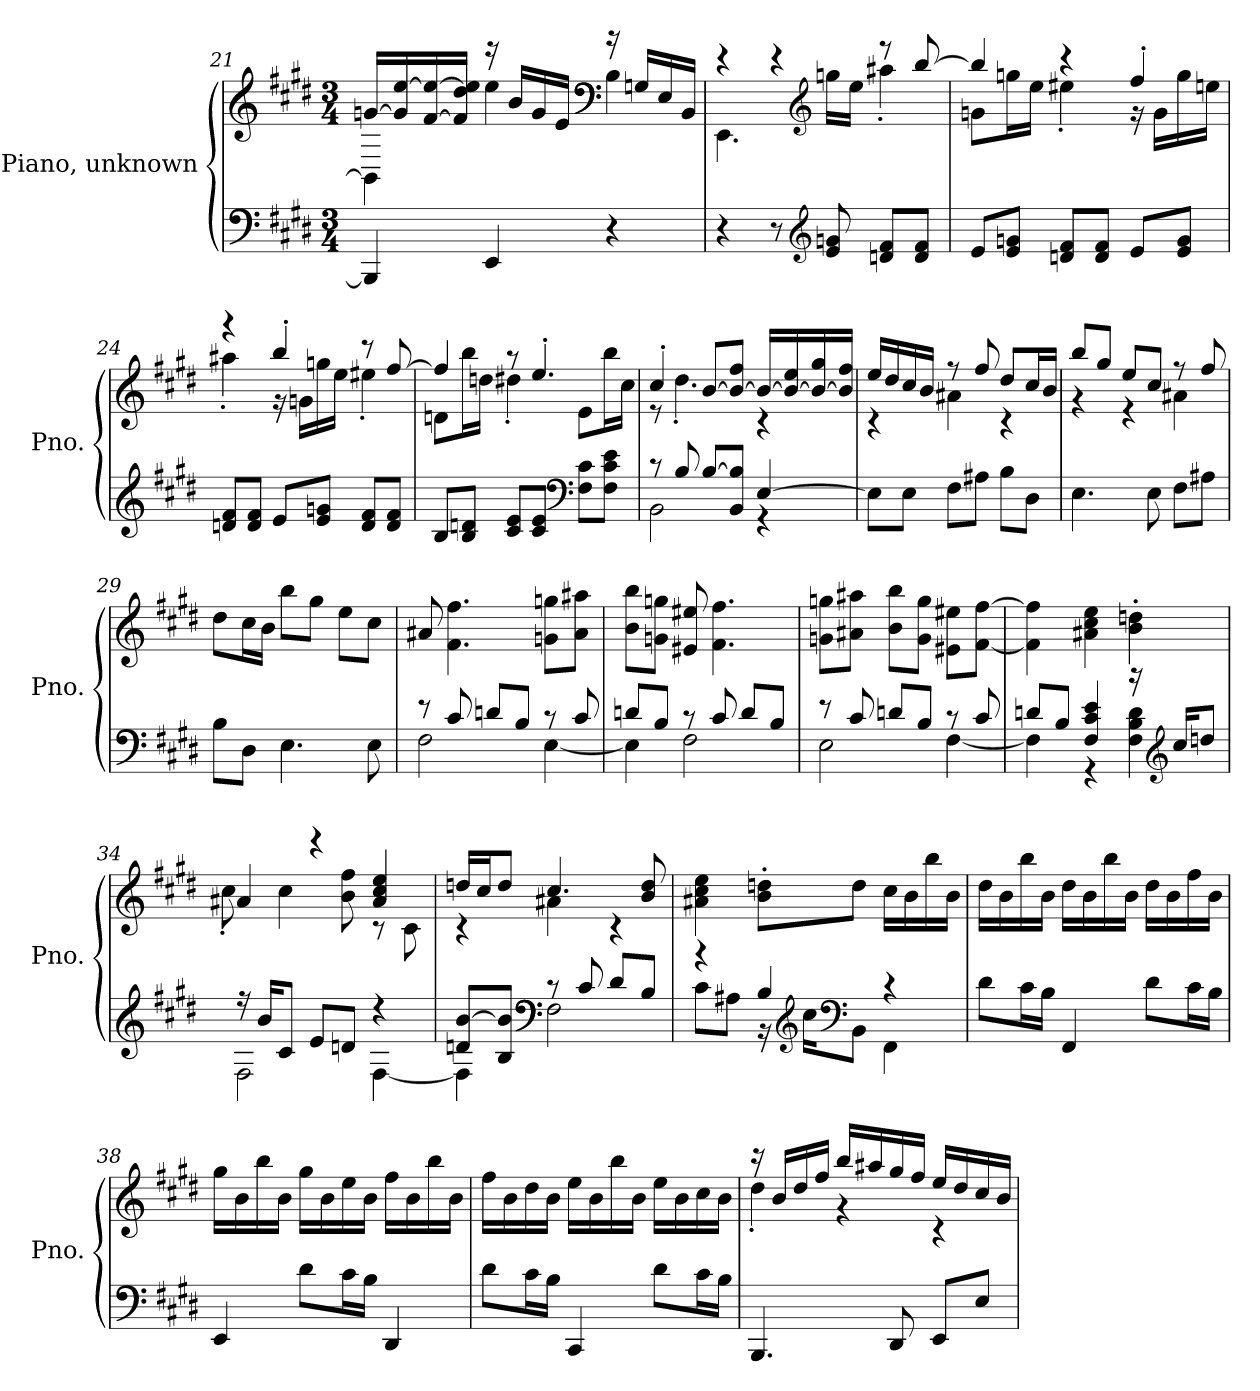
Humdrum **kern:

**kern	**kern
*part1	*part1
*staff2	*staff1
*I"Piano, unknown	*
*I'Pno.	*
*clefF4	*clefG2
*k[f#c#g#d#]	*k[f#c#g#d#]
*M3/4	*M3/4
=21	=21
*	*^
4BBB/]	[16gn/LL	4BB\]
.	16g/] [16ee/	.
.	[16f#/ 16ee/_	.
.	16f#/] 16dd#/ 16ee/]JJ	.
4EE/	16r	4ee\
.	16b/LL	.
.	16g/	.
.	16e/JJ	.
*	*clefF4	*
4r	16r	4B\
.	16Gn/LL	.
.	16E/	.
.	16BB/JJ	.
!!LO:LB:g=z	!!
=22	=22	=22
4r	4r	4.EE\
8r	4r	.
*clefG2	*clefG2	*
8e/ 8gn/	.	16ggn\LL
.	.	16ee\JJ
8dn/ 8f#/L	8r	4aa#X'\
8d/ 8f#/J	[8bb/	.
=23	=23	=23
8e/L	4bb/]	8gn\L
8e/ 8gn/J	.	16ggn\L
.	.	16ee\JJ
8dn/ 8f#/L	4r	4ee#X'\
8d/ 8f#/J	.	.
8e/L	4ff#'/	16r
.	.	16g\LL
8e/ 8g/J	.	16gg\
.	.	16een\JJ
=24	=24	=24
8dn/ 8f#/L	4r	4aa#X'\
8d/ 8f#/J	.	.
8e/L	4bb'/	16r
.	.	16gn\LL
8e/ 8gn/J	.	16ggn\
.	.	16ee\JJ
8d/ 8f#/L	8r	4ee#X'\
8d/ 8f#/J	[8ff#/	.
!!LO:LB:g=z	!!
=25	=25	=25
8B/L	4ff#/]	8dn\L
8B/ 8dn/J	.	16bb\L
.	.	16ddn\JJ
8c#/ 8e/L	8r	4dd#X'\
8c#/ 8e/J	4.ee'/	.
*clefF4	*	*
8F#\ 8c#\L	.	8e\L
8F#\ 8c#\ 8e\J	.	16bb\L
.	.	16cc#\JJ
=26	=26	=26
*^	*	*
8r	2BB\	4cc#'/	8r
8B/	.	.	4.dd#'\
[8B/L	.	[8b/L	.
8BB/ 8B/]J	.	8b/_ 8ff#/J	.
[4E/	4r	16b/LL_	4r
.	.	16b/_ 16ee/	.
.	.	16b/_ 16gg#/	.
.	.	16b/] 16ff#/JJ	.
*v	*v	*	*
=27	=27	=27
8E\L]	16ee/LL	4r
.	16dd#/	.
8E\J	16cc#/	.
.	16b/JJ	.
8F#\L	8r	4a#X\
8A#X\J	8ff#/	.
8B\L	8dd#/L	4r
8D#\J	16cc#/L	.
.	16b/JJ	.
!!LO:LB:g=z	!!
=28	=28	=28
4.E\	8bb/L	4r
.	8gg#/J	.
.	8ee/L	4r
8E\	8cc#/J	.
8F#\L	8r	4a#X\
8A#X\J	8ff#/	.
*	*v	*v
=29	=29
8B\L	8dd#\L
8D#\J	16cc#\L
.	16b\JJ
4.E\	8bb\L
.	8gg#\J
.	8ee\L
8E\	8cc#\J
=30	=30
*^	*
8r	2F#\	8a#X/
8c#/	.	4.f#\ 4.ff#\
8dn/L	.	.
8B/J	.	.
8r	[4E\	8gn\ 8ggn\L
8c#/	.	8a#\ 8aa#X\J
=31	=31	=31
8dn/L	4E\]	8b\ 8bb\L
8B/J	.	8gn\ 8ggn\J
8r	2F#\	8e#X/ 8ee#X/
8c#/	.	4.f#\ 4.ff#\
8d/L	.	.
8B/J	.	.
!!LO:LB:g=z
=32	=32	=32
8r	2E\	8gn\ 8ggn\L
8c#/	.	8a#X\ 8aa#X\J
8dn/L	.	8b\ 8bb\L
8B/J	.	8g\ 8gg\J
8r	[4F#\	8e#X\ 8ee#X\L
8c#/	.	[8f#\ [8ff#\J
=33	=33	=33
8dn/L	4F#\]	4f#\] 4ff#\]
8B/J	.	.
4F#/ 4c#/ 4e/	4r	4a#X\ 4cc#\ 4ee\
16r	4F#\ 4B\ 4d\	4b\' 4ddn\'
*clefG2	*	*
16cc#/KL	.	.
8ddn/J	.	.
=34	=34	=34
*	*	*^
16r	2F#\	4a#X/	8cc#'\
16b/KL	.	.	.
8c#/J	.	.	4cc#\
8e/L	.	4r	.
8dn/J	.	.	8b\ 8ff#\
4r	[4F#\	4a#/ 4cc#/ 4ee/	8r
.	.	.	8c#\
=35	=35	=35	=35
8dn/ [8b/L	4F#\]	16ddn/LL	4r
.	.	16cc#/J	.
8B/ 8b/]J	.	8dd/J	.
*clefF4	*	*	*
8r	2F#\	4.cc#/	4a#X\
8c#/	.	.	.
8d/L	.	.	4r
8B/J	.	8b/ 8dd/	.
*	*	*v	*v
!!LO:PB:g=z
=36	=36	=36
4r	8c#\L	4a#X\ 4cc#\ 4ee\
.	8A#X\J	.
4B/	16r	8b\' 8ddn\'L
*clefG2	*	*
.	16cc#\KL	.
*clefF4	*	*
.	8BB\J	8dd\J
4r	4FF#\	16cc#\LL
.	.	16b\
.	.	16bb\
.	.	16b\JJ
*v	*v	*
=37	=37
8d#\L	16dd#\LL
.	16b\
16c#\L	16bb\
16B\JJ	16b\JJ
4FF#/	16dd#\LL
.	16b\
.	16bb\
.	16b\JJ
8d#\L	16dd#\LL
.	16b\
16c#\L	16ff#\
16B\JJ	16b\JJ
=38	=38
4EE/	16gg#\LL
.	16b\
.	16bb\
.	16b\JJ
8d#\L	16gg#\LL
.	16b\
16c#\L	16ee\
16B\JJ	16b\JJ
4DD#/	16ff#\LL
.	16b\
.	16bb\
.	16b\JJ
!!LO:LB:g=z
=39	=39
8d#\L	16ff#\LL
.	16b\
16c#\L	16dd#\
16B\JJ	16b\JJ
4CC#/	16ee\LL
.	16b\
.	16bb\
.	16b\JJ
8d#\L	16ee\LL
.	16b\
16c#\L	16cc#\
16B\JJ	16b\JJ
=40	=40
*	*^
4.BBB/	16r	4dd#'\
.	16b/LL	.
.	16dd#/	.
.	16ff#/JJ	.
.	16bb/LL	4r
.	16aa#X/	.
8DD#/	16gg#/	.
.	16ff#/JJ	.
8EE/L	16ee/LL	4r
.	16dd#/	.
8E/J	16cc#/	.
.	16b/JJ	.
*	*v	*v
=	=
*-	*-
